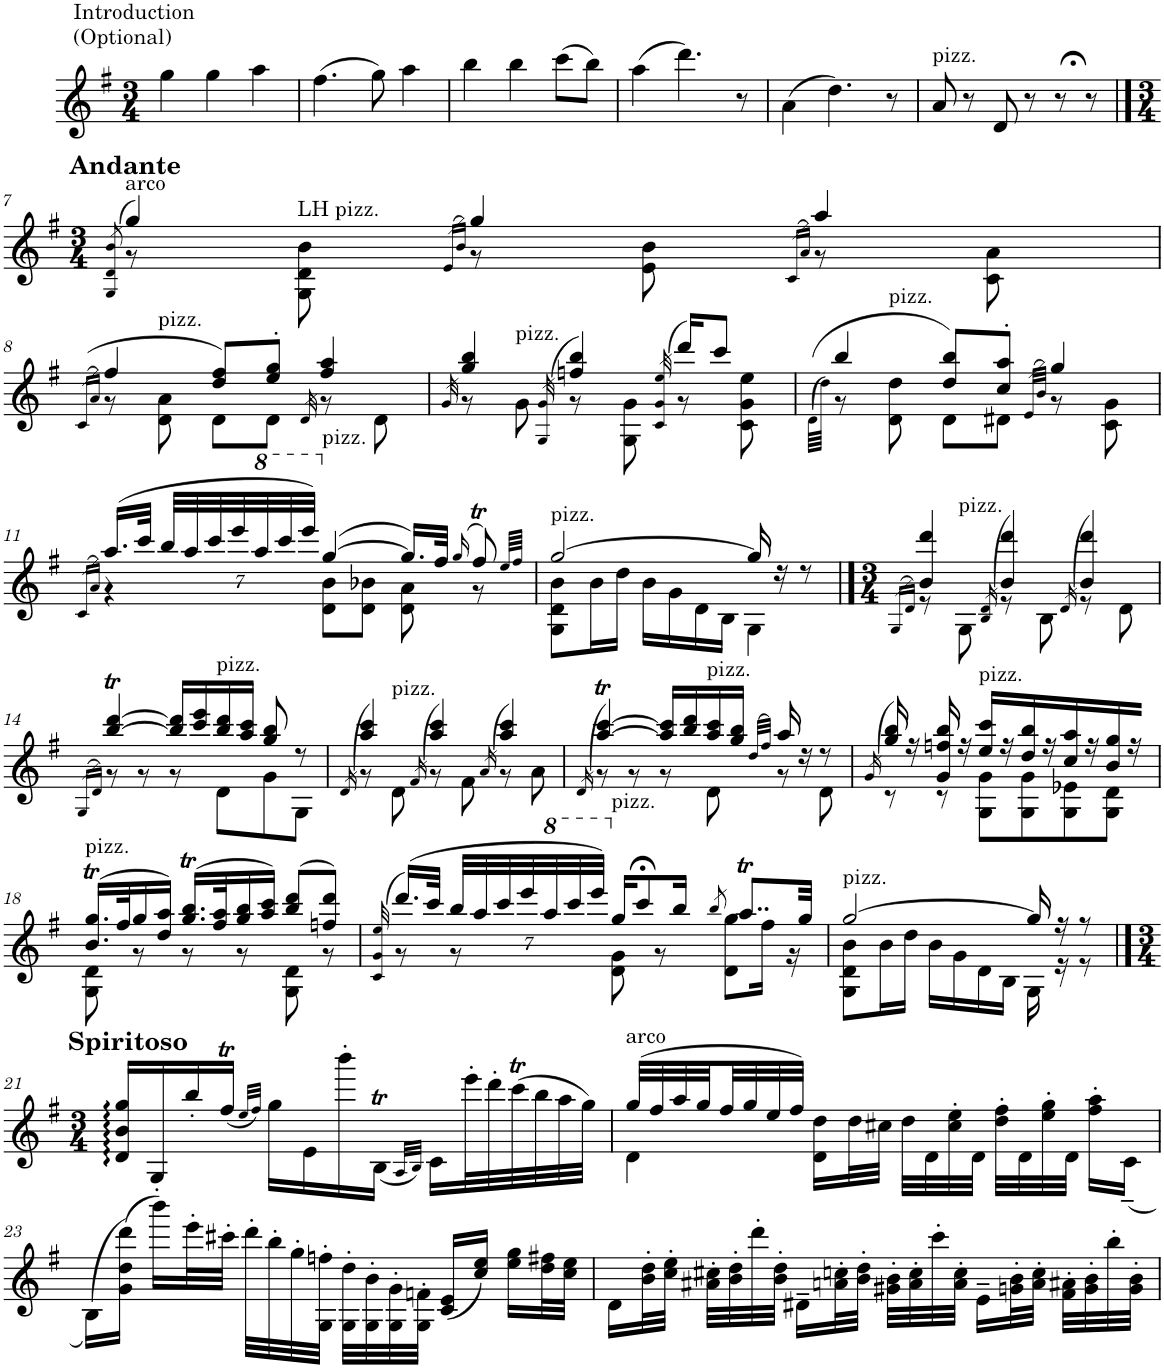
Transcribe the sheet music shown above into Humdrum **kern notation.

**kern
*part1
*staff1
*I"Violin
*I'Vln.
*clefG2
*k[f#]
*M3/4
=1
!LO:TX:a:t=Introduction
!LO:TX:a:t=(Optional)
4gg\
4gg\
4aa\
=2
(4.ff#\
8gg\)
4aa\
=3
4bb\
4bb\
(8ccc\L
8bb\J)
=4
(4aa\
4.ddd\)
8r
=5
(4a\
4.dd\)
8r
=6
!LO:TX:a:t=pizz.
8a/
8r
8d/
8r
8r;<
8r
!!LO:LB:g=z
==7
*M3/4
(>8qG/ 8qd/ 8qb/
*^
!LO:TX:a:B:t=Andante	!
!LO:TX:a:t=arco	!
4gg/)	8r
!	!LO:TX:a:t=LH pizz.
.	8G\ 8d\ 8b\
(>16qe/LL	.
16qb/JJ)	.
4gg/	8r
.	8e\ 8b\
(>16qc/LL	.
16qa/JJ)	.
4aa/	8r
.	8c\ 8a\
!!LO:LB:g=z	!!
=8	=8
(>(>16qc/LL	.
16qa/JJ)	.
4ff#/	8r
!	!LO:TX:a:t=pizz.
.	8d\ 8a\
8dd/ 8ff#/L)	8d\L
8ee/' 8gg/'J	8d\J
32qd/	.
4ff#/ 4aa/	8r
.	8d\
=9	=9
32qg/	.
4gg/ 4bb/	8r
!	!LO:TX:a:t=pizz.
.	8g\
(>32qG/ 32qg/	.
4ffn/ 4bb/)	8r
.	8G\ 8g\
(>32qc/ 32qg/ 32qee/	.
16ddd/KL)	8r
8ccc/J	.
.	8c\ 8g\ 8ee\
16ryy	.
=10	=10
(>(>64qd\LLLL	.
64qdd\JJJJ)	.
4bb/	8r
!	!LO:TX:a:t=pizz.
.	8d\ 8dd\
8dd/ 8bb/L)	8d\L
8cc/' 8aa/'J	8d#X\J
(>32qe/LLL	.
32qb/JJJ)	.
4gg/	8r
.	8c\ 8g\
!!LO:LB:g=z	!!
=11	=11
(>16qc/LL	.
16qa/JJ)	.
(16.aa/LL	4r
32ccc/JJk	.
*Xbrackettup	*
56bb/LLL	.
56aa/	.
56ccc/	.
56eee/	.
*8va	*
56aaa/	.
56cccc/	.
56eeee/JJJ)	.
*X8va	*
!LO:TX:a:t=pizz.	!
([4gg/	8d\ 8b\L
.	8d\ 8b-X\J
16.gg/LL])	8d\ 8a\
32ff#/JJL	.
(>16qgg/	.
8ff#t/)	8r
64qee/LLLL	.
64qff#/JJJJ	.
=12	=12
!LO:TX:a:t=pizz.	!
[2gg/	8G\ 8d\ 8b\L
.	16b\L
.	16dd\JJ
.	16b\LL
.	16g\
.	16d\
.	16B\JJ
16gg/]	4G\
16r	.
8r	.
==13	==13
*M3/4	*
(>16qG/LL	.
16qd/JJ)	.
4b/ 4ddd/	8r
!	!LO:TX:a:t=pizz.
.	8G\
(>16qB/ 16qd/	.
4b/ 4ddd/)	8r
.	8B\
(>16qd/	.
4b/ 4ddd/)	8r
.	8d\
!!LO:LB:g=z	!!
=14	=14
(>16qG/LL	.
16qd/JJ)	.
[4bb/T [4ddd/T	8r
.	8r
16bb/] 16ddd/]LL	8r
16ccc/ 16eee/	.
!LO:TX:a:t=pizz.	!
16bb/ 16ddd/	8d\L
16aa/ 16ccc/JJ	.
8gg/ 8bb/	8g\
8r	8G\J
=15	=15
(>16qd/	.
4aa/ 4ccc/)	8r
!	!LO:TX:a:t=pizz.
.	8d\
(>16qf#/	.
4aa/ 4ccc/)	8r
.	8f#\
(>16qa/	.
4aa/ 4ccc/)	8r
.	8a\
=16	=16
(>16qd/	.
[4aa/T [4ccc/T)	8r
.	8r
16aa/] 16ccc/]LL	8r
16bb/ 16ddd/	.
!LO:TX:a:t=pizz.	!
16aa/ 16ccc/	8d\
16gg/ 16bb/JJ	.
(>32qdd/LLL	.
32qff#/JJJ)	.
16aa/	8r
16r	.
8r	8d\
=17	=17
(>16qg/	.
16gg/ 16bb/)	8r
16r	.
16g/ 16ffn/ 16bb/	8r
16r	.
!LO:TX:a:t=pizz.	!
16ee/ 16ccc/LL	8G\ 8g\L
16r	.
16dd/ 16bb/	8G\ 8g\
16r	.
16cc/ 16aa/	8G\ 8e-X\
16r	.
16b/ 16gg/	8G\ 8d\J
16r	.
!!LO:LB:g=z	!!
=18	=18
!LO:TX:a:t=pizz.	!
(16.b/T 16.gg/TLL	8G\ 8d\
32ff#/K	.
16gg/	8r
16dd/ 16aa/JJ)	.
(16.gg/T 16.bb/TLL	8r
32ff#/ 32aa/K	.
16gg/ 16bb/	8r
16aa/ 16ccc/JJ)	.
(8bb/ 8ddd/L	8G\ 8d\
8ffn/ 8ddd/J)	8r
=19	=19
(>32qc/ 32qg/ 32qee/	.
(16.ddd/LL)	8r
32ccc/JJk	.
56bb/LLL	8r
56aa/	.
56ccc/	.
56eee/	.
*8va	*
56aaa/	.
56cccc/	.
56eeee/JJJ)	.
*X8va	*
!LO:TX:a:t=pizz.	!
16gg/KL	8d\ 8g\
8ccc;</	.
.	8r
16bb/Jk	.
8qbb/	.
8..aaT/L	8d\ 8gg\L
.	16ff#\Jk
.	16r
32gg/Jkk	.
=20	=20
!LO:TX:a:t=pizz.	!
[2gg/	8G\ 8d\ 8b\L
.	16b\L
.	16dd\JJ
.	16b\LL
.	16g\
.	16d\
.	16B\JJ
16gg/]	16G\
16r	16r
8r	8r
*v	*v
!!LO:LB:g=z
==21
*M3/4
*^
!LO:TX:a:B:t=Spiritoso	!
*v	*v
16d/ 16b/ 16gg/LL
16G'/
16bb'/
(<16ff#t/JJ
32qee/LLL
32qff#/JJJ)
16gg\LL
16e\
16bbb'\
(<16Bt\JJ
32qA/LLL
32qB/JJJ)
16c\LL
32eee'\L
32ddd'\
(32cccT\
32bb\
32aa\
32gg\JJJ)
=22
*^
!LO:TX:a:t=arco	!
(32gg/LLL	4d\
32ff#/	.
32aa/	.
32gg/	.
32ff#/	.
32gg/	.
32ee/	.
32ff#/JJJ)	.
16d\ 16dd\LL	2ryy
32dd\L	.
32cc#X\JJJ	.
32dd\LLL	.
32d\	.
32cc#\'> 32ee\'>	.
32d\JJJ	.
32dd\'> 32ff#\'>LLL	.
32d\	.
32ee\'> 32gg\'>	.
32d\JJJ	.
16ff#\'> 16aa\'>LL	.
(<16c~<\JJ	.
*v	*v
!!LO:LB:g=z
=23
(16B\LL)
(16g\ 16dd\ 16ddd\JJ)
16bbb\LL)
32eee'\L
32ccc#X'\JJJ
32ddd'\LLL
32bb'\
32gg'\
32G\' 32ffn\'JJJ
32G\' 32dd\'LLL
32G\' 32b\'
32G\' 32g\'
32G\' 32fn\'JJJ
(16c/ 16e/LL
16cc/ 16ee/JJ)
16ee\ 16gg\LL
32dd\ 32ff#X\L
32cc\ 32ee\JJJ
=24
16d\LL
32b\' 32dd\'L
32cc\' 32ee\'JJJ
32a#X\' 32cc#X\'LLL
32b\' 32dd\'
32ddd'\
32b\' 32dd\'JJJ
16d#X~\LL
32an\' 32ccn\'L
32b\' 32dd\'JJJ
32g#X\' 32b\'LLL
32a\' 32cc\'
32ccc'\
32a\' 32cc\'JJJ
16e~\LL
32gn\' 32b\'L
32a\' 32cc\'JJJ
32f#\' 32a#X\'LLL
32g\' 32b\'
32bb'\
32g\' 32b\'JJJ
=
*-
